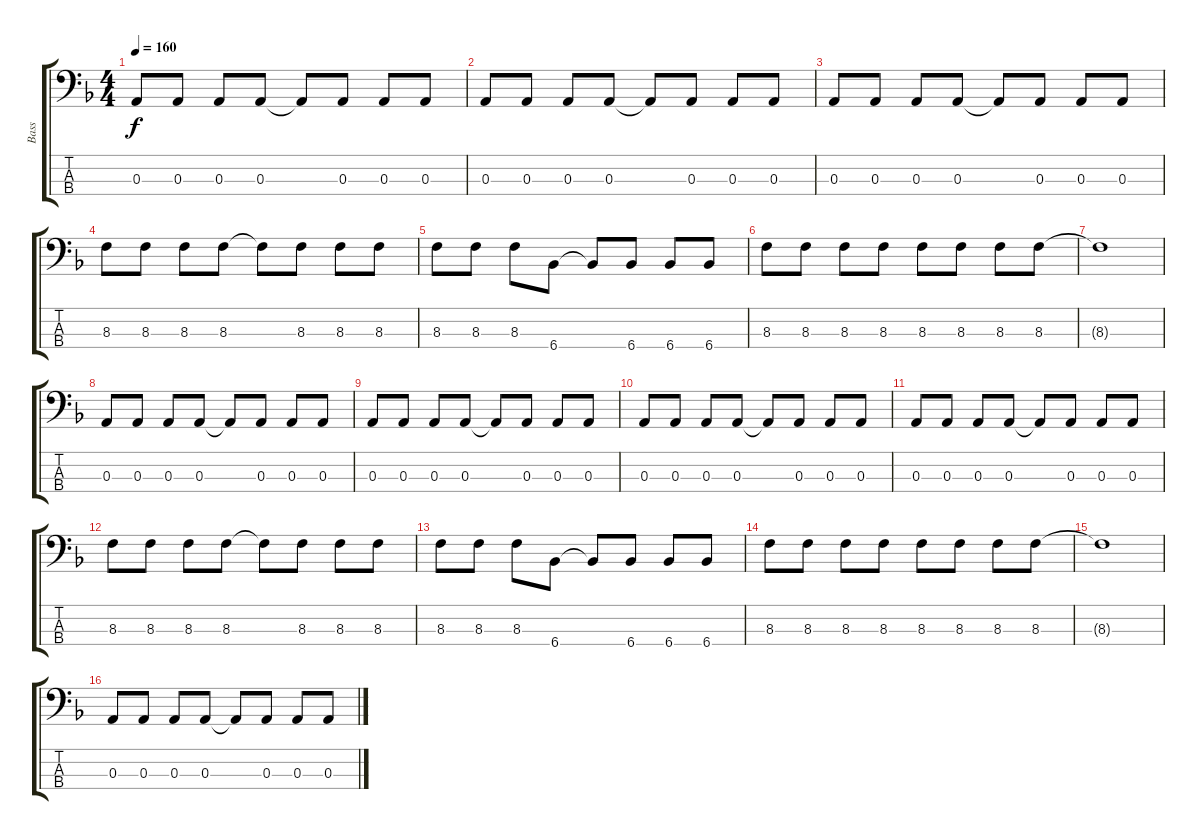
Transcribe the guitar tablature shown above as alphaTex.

\track ("Bass" "Bass") {instrument electricbassfinger}
\staff {score tabs}
\tuning (G2 D2 A1 E1) {hide}
\ts (4 4)
\tempo 160
\clef f4
\ks dminor
0.3.8{dy f} 0.3.8 0.3.8 0.3.8 0.3{t}.8 0.3.8 0.3.8 0.3.8 |
0.3.8 0.3.8 0.3.8 0.3.8 0.3{t}.8 0.3.8 0.3.8 0.3.8 |
0.3.8 0.3.8 0.3.8 0.3.8 0.3{t}.8 0.3.8 0.3.8 0.3.8 |
8.3.8 8.3.8 8.3.8 8.3.8 8.3{t}.8 8.3.8 8.3.8 8.3.8 |
8.3.8 8.3.8 8.3.8 6.4.8 6.4{t}.8 6.4.8 6.4.8 6.4.8 |
8.3.8 8.3.8 8.3.8 8.3.8 8.3.8 8.3.8 8.3.8 8.3.8 |
8.3{t}.1 |
0.3.8 0.3.8 0.3.8 0.3.8 0.3{t}.8 0.3.8 0.3.8 0.3.8 |
0.3.8 0.3.8 0.3.8 0.3.8 0.3{t}.8 0.3.8 0.3.8 0.3.8 |
0.3.8 0.3.8 0.3.8 0.3.8 0.3{t}.8 0.3.8 0.3.8 0.3.8 |
0.3.8 0.3.8 0.3.8 0.3.8 0.3{t}.8 0.3.8 0.3.8 0.3.8 |
8.3.8 8.3.8 8.3.8 8.3.8 8.3{t}.8 8.3.8 8.3.8 8.3.8 |
8.3.8 8.3.8 8.3.8 6.4.8 6.4{t}.8 6.4.8 6.4.8 6.4.8 |
8.3.8 8.3.8 8.3.8 8.3.8 8.3.8 8.3.8 8.3.8 8.3.8 |
8.3{t}.1 |
0.3.8 0.3.8 0.3.8 0.3.8 0.3{t}.8 0.3.8 0.3.8 0.3.8
